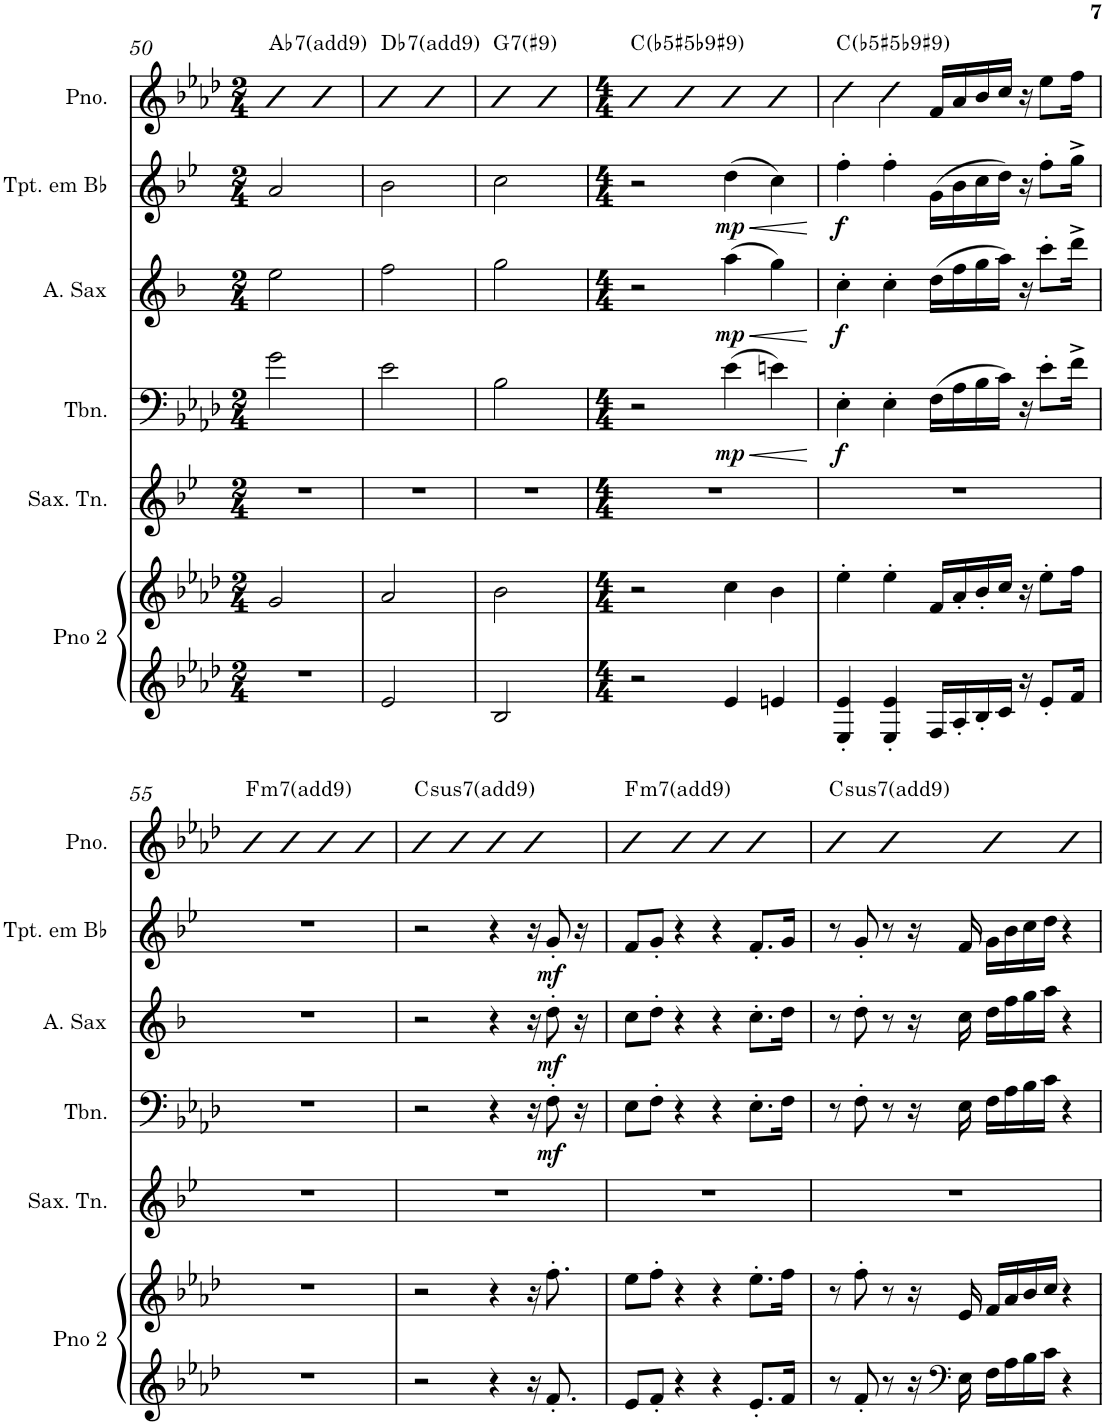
**kern	**kern	**kern	**kern	**dynam	**kern	**dynam	**kern	**dynam	**kern	**harte
*part6	*part6	*part5	*part4	*part4	*part3	*part3	*part2	*part2	*part1	*part1
*staff7	*staff6	*staff5	*staff4	*staff4	*staff3	*staff3	*staff2	*staff2	*staff1	*
*I"Piano 2	*	*I"Saxofone Tenor	*I"Trombone	*	*I"Alto Saxophone	*	*I"Trompete em Bb	*	*I"Piano	*
*I'Pno 2	*	*I'Sax. Tn.	*I'Tbn.	*	*I'A. Sax	*	*I'Tpt. em Bb	*	*I'Pno.	*
!!LO:PB:g=z
*clefG2	*clefG2	*clefG2	*clefF4	*	*clefG2	*	*clefG2	*	*clefG2	*
*	*	*Trd8c14	*	*	*Trd5c9	*	*Trd1c2	*	*	*
*k[b-e-a-d-]	*k[b-e-a-d-]	*k[b-e-]	*k[b-e-a-d-]	*	*k[b-]	*	*k[b-e-]	*	*k[b-e-a-d-]	*
*M2/4	*M2/4	*M2/4	*M2/4	*	*M2/4	*	*M2/4	*	*M2/4	*
=50	=50	=50	=50	=50	=50	=50	=50	=50	=50	=50
!	!	!	!	!	!	!	!	!	!	!LO:H:kt=7
2r	2g/	2r	2g\	.	2ee\	.	2a/	.	4b-	Ab:7(9)
.	.	.	.	.	.	.	.	.	4b-	.
=51	=51	=51	=51	=51	=51	=51	=51	=51	=51	=51
!	!	!	!	!	!	!	!	!	!	!LO:H:kt=7
2e-/	2a-/	2r	2e-\	.	2ff\	.	2b-\	.	4b-	Db:7(9)
.	.	.	.	.	.	.	.	.	4b-	.
=52	=52	=52	=52	=52	=52	=52	=52	=52	=52	=52
!	!	!	!	!	!	!	!	!	!	!LO:H:kt=7
2B-/	2b-\	2r	2B-\	.	2gg\	.	2cc\	.	4b-	G:7(#9)
.	.	.	.	.	.	.	.	.	4b-	.
=53	=53	=53	=53	=53	=53	=53	=53	=53	=53	=53
*M4/4	*M4/4	*M4/4	*M4/4	*	*M4/4	*	*M4/4	*	*M4/4	*
2r	2r	1r	2r	.	2r	.	2r	.	4b-	C:(3,#5,b9,#9)
.	.	.	.	.	.	.	.	.	4b-	.
!	!	!	!	!LO:HP:b	!	!LO:HP:b	!	!LO:HP:b	!	!
!	!	!	!	!LO:DY:n=1:b	!	!LO:DY:n=1:b	!	!LO:DY:n=1:b	!	!
4e-/	4cc\	.	(>4e-\	< mp	(>4aa\	< mp	(>4dd\	< mp	4b-	.
4en/	4b-\	.	4en\)	.	4gg\)	.	4cc\)	.	4b-	.
.	.	.	.	[	.	[	.	[	.	.
=54	=54	=54	=54	=54	=54	=54	=54	=54	=54	=54
!	!	!	!	!LO:DY:b	!	!LO:DY:b	!	!LO:DY:b	!	!
4E-/' 4e-/'	4ee-'\	1r	4E-'\	f	4cc'\	f	4ff'\	f	4cc\	C:(3,#5,b9,#9)
4E-/' 4e-/'	4ee-'\	.	4E-'\	.	4cc'\	.	4ff'\	.	4cc\	.
16F/LL	16f/LL	.	(>16F\LL	.	(>16dd\LL	.	(>16g\LL	.	16f/LL	.
16A-'/	16a-'/	.	16A-\	.	16ff\	.	16b-\	.	16a-/	.
16B-'/	16b-'/	.	16B-\	.	16gg\	.	16cc\	.	16b-/	.
16c/JJ	16cc/JJ	.	16c\JJ)	.	16aa\JJ)	.	16dd\JJ)	.	16cc/JJ	.
16r	16r	.	16r	.	16r	.	16r	.	16r	.
8e-'/L	8ee-'\L	.	8e-'\L	.	8ccc'\L	.	8ff'\L	.	8ee-\L	.
16f/Jk	16ff\Jk	.	16f^\Jk	.	16ddd^\Jk	.	16gg^\Jk	.	16ff\Jk	.
!!LO:LB:g=z
=55	=55	=55	=55	=55	=55	=55	=55	=55	=55	=55
!	!	!	!	!	!	!	!	!	!	!LO:H:kt=m7
1r	1r	1r	1r	.	1r	.	1r	.	4b-	F:min7(9)
.	.	.	.	.	.	.	.	.	4b-	.
.	.	.	.	.	.	.	.	.	4b-	.
.	.	.	.	.	.	.	.	.	4b-	.
=56	=56	=56	=56	=56	=56	=56	=56	=56	=56	=56
!	!	!	!	!	!	!	!	!	!	!LO:H:kt=7
2r	2r	1r	2r	.	2r	.	2r	.	4b-	C:maj(9)
.	.	.	.	.	.	.	.	.	4b-	.
4r	4r	.	4r	.	4r	.	4r	.	4b-	.
16r	16r	.	16r	.	16r	.	16r	.	4b-	.
!	!	!	!	!LO:DY:b	!	!LO:DY:b	!	!LO:DY:b	!	!
8.f'/	8.ff'\	.	8F'\	mf	8dd'\	mf	8g'/	mf	.	.
.	.	.	16r	.	16r	.	16r	.	.	.
=57	=57	=57	=57	=57	=57	=57	=57	=57	=57	=57
!	!	!	!	!	!	!	!	!	!	!LO:H:kt=m7
8e-/L	8ee-\L	1r	8E-\L	.	8cc\L	.	8f/L	.	4b-	F:min7(9)
8f'/J	8ff'\J	.	8F'\J	.	8dd'\J	.	8g'/J	.	.	.
4r	4r	.	4r	.	4r	.	4r	.	4b-	.
4r	4r	.	4r	.	4r	.	4r	.	4b-	.
8.e-'/L	8.ee-'\L	.	8.E-'\L	.	8.cc'\L	.	8.f'/L	.	4b-	.
16f/Jk	16ff\Jk	.	16F\Jk	.	16dd\Jk	.	16g/Jk	.	.	.
=58	=58	=58	=58	=58	=58	=58	=58	=58	=58	=58
!	!	!	!	!	!	!	!	!	!	!LO:H:kt=7
8r	8r	1r	8r	.	8r	.	8r	.	4b-	C:maj(9)
8f'/	8ff'\	.	8F'\	.	8dd'\	.	8g'/	.	.	.
8r	8r	.	8r	.	8r	.	8r	.	4b-	.
16r	16r	.	16r	.	16r	.	16r	.	.	.
*clefF4	*	*	*	*	*	*	*	*	*	*
16E-\	16e-/	.	16E-\	.	16cc\	.	16f/	.	.	.
16F\LL	16f/LL	.	16F\LL	.	16dd\LL	.	16g\LL	.	4b-	.
16A-\	16a-/	.	16A-\	.	16ff\	.	16b-\	.	.	.
16B-\	16b-/	.	16B-\	.	16gg\	.	16cc\	.	.	.
16c\JJ	16cc/JJ	.	16c\JJ	.	16aa\JJ	.	16dd\JJ	.	.	.
4r	4r	.	4r	.	4r	.	4r	.	4b-	.
=	=	=	=	=	=	=	=	=	=	=
*-	*-	*-	*-	*-	*-	*-	*-	*-	*-	*-
